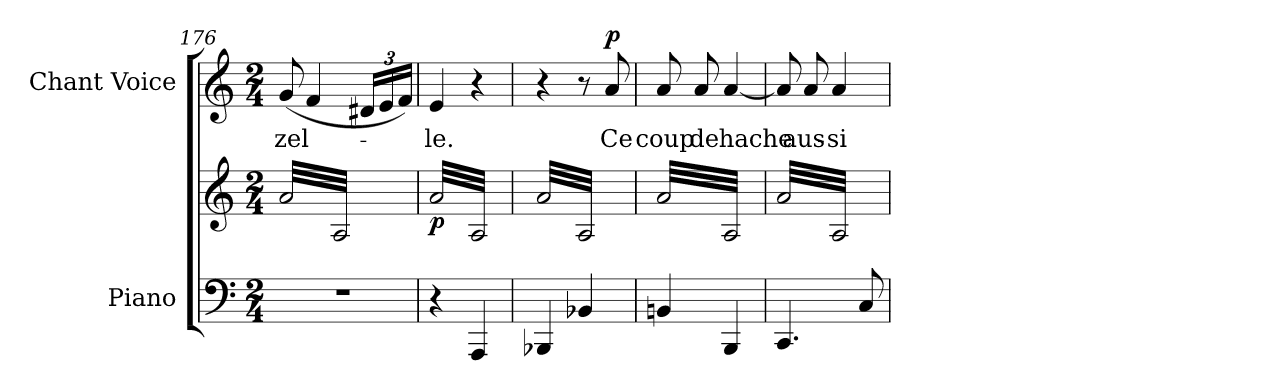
**kern	**kern	**dynam	**kern	**text	**dynam
*part2	*part2	*part2	*part1	*part1	*part1
*staff3	*staff2	*staff2/3	*staff1	*staff1	*staff1
*I"Piano	*	*	*I"Chant Voice	*	*
*I'Pno	*	*	*	*	*
*clefF4	*clefG2	*	*clefG2	*	*
*k[]	*k[]	*	*k[]	*	*
*M2/4	*M2/4	*	*M2/4	*	*
=176	=176	=176	=176	=176	=176
!	!	!	!	!LO:LY:b	!
*	*tremolo	*	*	*	*
2r	32a/LLL	.	(<8g/	-zel-	.
.	32A/	.	.	.	.
.	32a/	.	.	.	.
.	32A/	.	.	.	.
.	32a/	.	4f/	.	.
.	32A/	.	.	.	.
.	32a/	.	.	.	.
.	32A/	.	.	.	.
.	32a/	.	.	.	.
.	32A/	.	.	.	.
.	32a/	.	.	.	.
.	32A/	.	.	.	.
*	*	*	*Xbrackettup	*	*
.	32a/	.	24d#X/LL	.	.
.	32A/	.	.	.	.
.	.	.	24e/	.	.
.	32a/	.	.	.	.
.	.	.	24f/JJ)	.	.
.	32A/JJJ	.	.	.	.
=177	=177	=177	=177	=177	=177
!	!	!LO:DY:b	!	!LO:LY:b	!
4r	32a/LLL	p	4e/	-le.	.
.	32A/	.	.	.	.
.	32a/	.	.	.	.
.	32A/	.	.	.	.
.	32a/	.	.	.	.
.	32A/	.	.	.	.
.	32a/	.	.	.	.
.	32A/	.	.	.	.
4AAA/	32a/	.	4r	.	.
.	32A/	.	.	.	.
.	32a/	.	.	.	.
.	32A/	.	.	.	.
.	32a/	.	.	.	.
.	32A/	.	.	.	.
.	32a/	.	.	.	.
.	32A/JJJ	.	.	.	.
=178	=178	=178	=178	=178	=178
4BBB-X/	32a/LLL	.	4r	.	.
.	32A/	.	.	.	.
.	32a/	.	.	.	.
.	32A/	.	.	.	.
.	32a/	.	.	.	.
.	32A/	.	.	.	.
.	32a/	.	.	.	.
.	32A/	.	.	.	.
4BB-X/	32a/	.	8r	.	.
.	32A/	.	.	.	.
.	32a/	.	.	.	.
.	32A/	.	.	.	.
!	!	!	!	!LO:LY:b	!LO:DY:a
.	32a/	.	8a/	Ce	p
.	32A/	.	.	.	.
.	32a/	.	.	.	.
.	32A/JJJ	.	.	.	.
=179	=179	=179	=179	=179	=179
!	!	!	!	!LO:LY:b	!
4BBn/	32a/LLL	.	8a/	coup	.
.	32A/	.	.	.	.
.	32a/	.	.	.	.
.	32A/	.	.	.	.
!	!	!	!	!LO:LY:b	!
.	32a/	.	8a/	de	.
.	32A/	.	.	.	.
.	32a/	.	.	.	.
.	32A/	.	.	.	.
!	!	!	!	!LO:LY:b	!
4BBB/	32a/	.	[4a/	hache	.
.	32A/	.	.	.	.
.	32a/	.	.	.	.
.	32A/	.	.	.	.
.	32a/	.	.	.	.
.	32A/	.	.	.	.
.	32a/	.	.	.	.
.	32A/JJJ	.	.	.	.
!!LO:LB:g=z
=180	=180	=180	=180	=180	=180
4.CC/	32a/LLL	.	8a/]	.	.
.	32A/	.	.	.	.
.	32a/	.	.	.	.
.	32A/	.	.	.	.
!	!	!	!	!LO:LY:b	!
.	32a/	.	8a/	aus-	.
.	32A/	.	.	.	.
.	32a/	.	.	.	.
.	32A/	.	.	.	.
!	!	!	!	!LO:LY:b	!
.	32a/	.	4a/	-si	.
.	32A/	.	.	.	.
.	32a/	.	.	.	.
.	32A/	.	.	.	.
8C/	32a/	.	.	.	.
.	32A/	.	.	.	.
.	32a/	.	.	.	.
.	32A/JJJ	.	.	.	.
*	*Xtremolo	*	*	*	*
.	.	.	.	.	.
.	.	.	.	.	.
.	.	.	.	.	.
.	.	.	.	.	.
.	.	.	.	.	.
.	.	.	.	.	.
.	.	.	.	.	.
.	.	.	.	.	.
=	=	=	=	=	=
*-	*-	*-	*-	*-	*-
